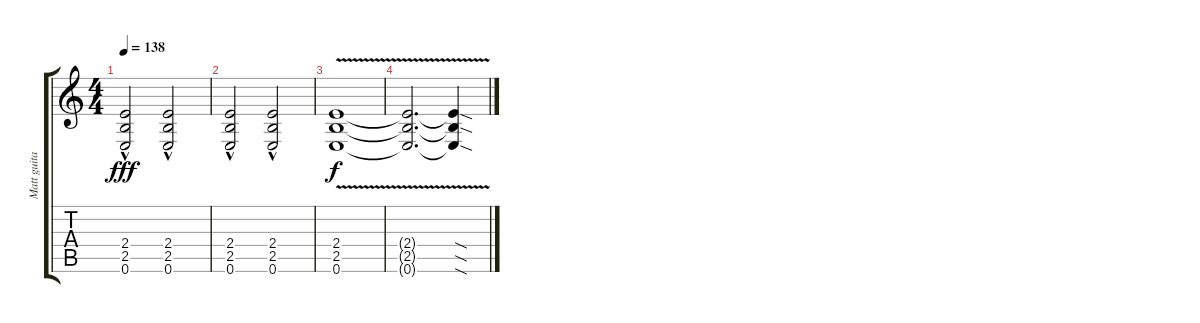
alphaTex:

\track ("Matt guitarra" "Matt guita") {instrument distortionguitar}
\staff {score tabs}
\tuning (E4 B3 G3 D3 A2 E2) {hide}
\ts (4 4)
\section ("" "")
\tempo 138
\clef g2
\ks c
(2.4{hac} 2.5{hac} 0.6{hac}).2{dy fff} (2.4{hac} 2.5{hac} 0.6{hac}).2 |
(2.4{hac} 2.5{hac} 0.6{hac}).2 (2.4{hac} 2.5{hac} 0.6{hac}).2 |
(2.4{v} 2.5{v} 0.6{v}).1{dy f} |
(2.4{v t} 2.5{v t} 0.6{v t}).2{d} (2.4{sod t} 2.5{sod t} 0.6{sod t}).4
